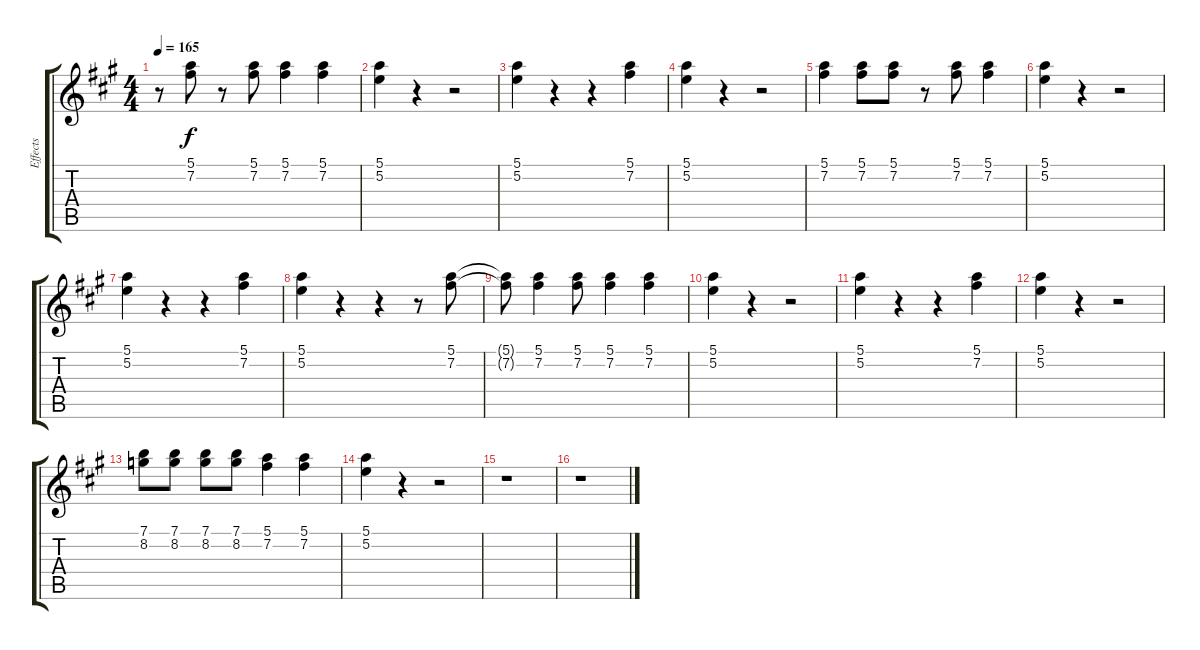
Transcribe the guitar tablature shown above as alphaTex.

\track ("Effects" "Effects") {instrument acousticguitarnylon}
\staff {score tabs}
\tuning (E4 B3 G3 D3 A2 E2) {hide}
\ts (4 4)
\tempo 165
\clef g2
\ks a
r.8{dy f} (5.1 7.2).8 r.8 (5.1 7.2).8 (5.1 7.2).4 (5.1 7.2).4 |
(5.1 5.2).4 r.4 r.2 |
(5.1 5.2).4 r.4 r.4 (5.1 7.2).4 |
(5.1 5.2).4 r.4 r.2 |
(5.1 7.2).4 (5.1 7.2).8 (5.1 7.2).8 r.8 (5.1 7.2).8 (5.1 7.2).4 |
(5.1 5.2).4 r.4 r.2 |
(5.1 5.2).4 r.4 r.4 (5.1 7.2).4 |
(5.1 5.2).4 r.4 r.4 r.8 (5.1 7.2).8 |
(5.1{t} 7.2{t}).8 (5.1 7.2).4 (5.1 7.2).8 (5.1 7.2).4 (5.1 7.2).4 |
(5.1 5.2).4 r.4 r.2 |
(5.1 5.2).4 r.4 r.4 (5.1 7.2).4 |
(5.1 5.2).4 r.4 r.2 |
(7.1 8.2).8 (7.1 8.2).8 (7.1 8.2).8 (7.1 8.2).8 (5.1 7.2).4 (5.1 7.2).4 |
(5.1 5.2).4 r.4 r.2 |
r.1 |
r.1
